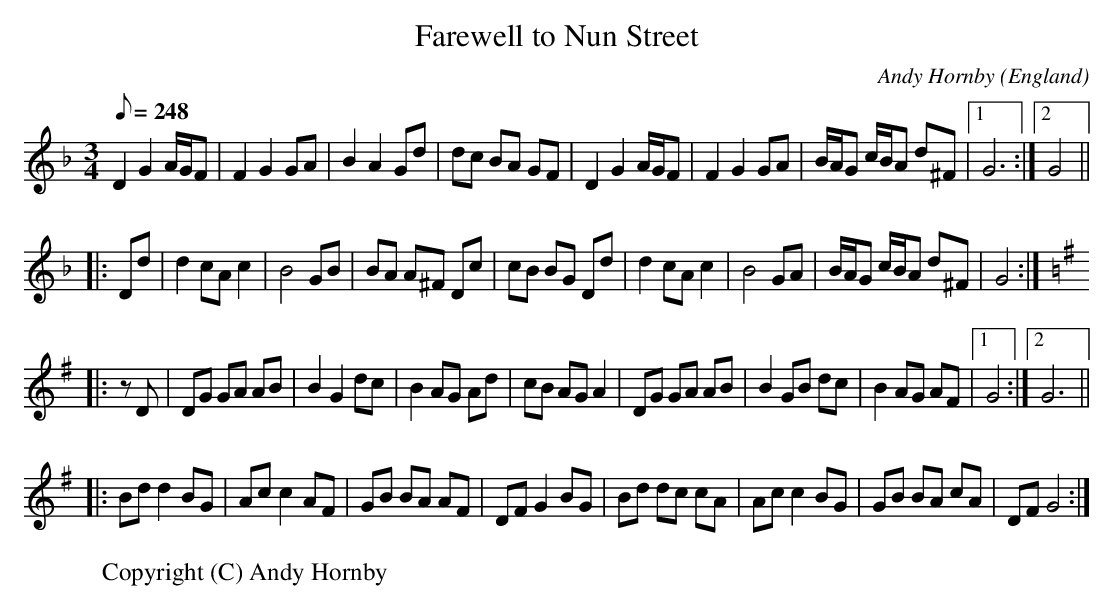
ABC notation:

X:1
T:Farewell to Nun Street
O:England
M:3/4
Q:1/8=248
C:Andy Hornby
K:GDor
D2G2 A/G/F| F2G2 GA| B2A2 Gd|dc BA GF|\
D2G2 A/G/F| F2G2 GA| B/A/G c/B/A d^F\
|1 G6 :|2 G4||
|:Dd|\
d2cA c2|B4 GB| BA A^F Dc| cB BG Dd|\
d2cA c2| B4 GA| B/A/G c/B/A d^F| G4 :|
K:G
|:zD|\
DG GA AB| B2G2 dc| B2AG Ad| cB AG A2|\
DG GA AB| B2GB dc| B2AG AF|1 G4 :|2 G6 ||
|:Bd d2 BG| Ac c2 AF| GB BA AF| DF G2 BG|\
Bd dc cA| Ac c2 BG| GB BA cA| DF G4 :|
W:Copyright (C) Andy Hornby
